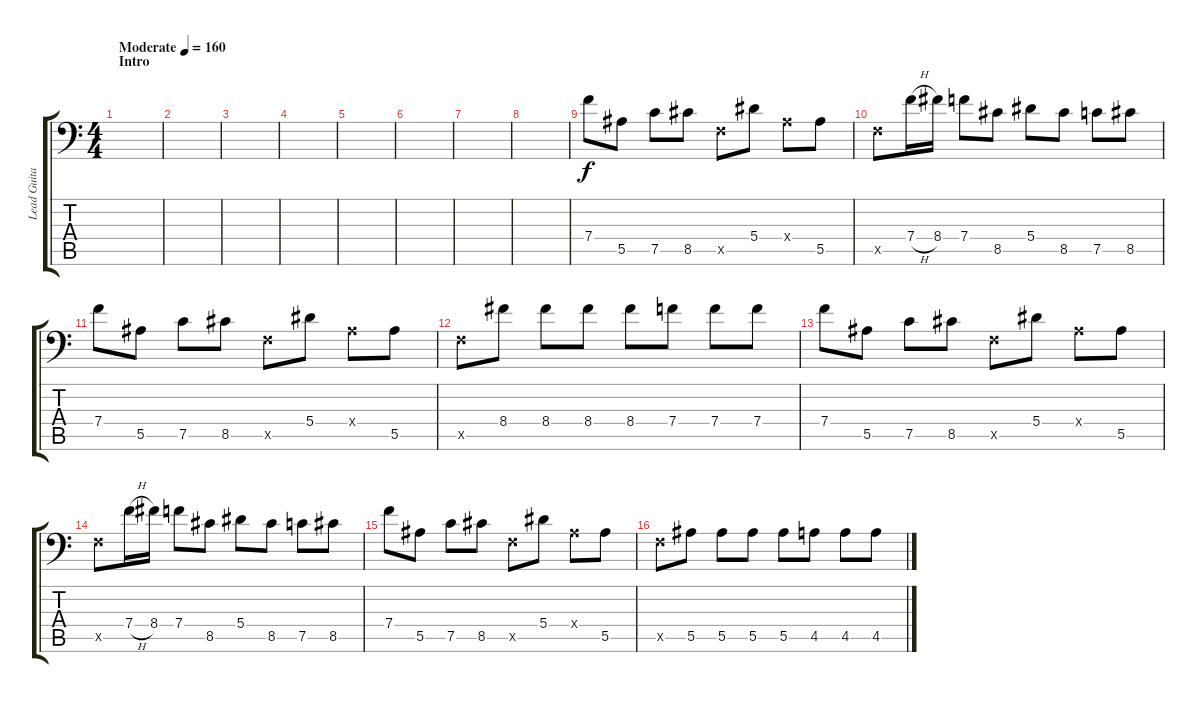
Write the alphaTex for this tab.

\track ("Lead Guitar" "Lead Guita") {instrument distortionguitar}
\staff {score tabs}
\tuning (C4 G3 Eb3 Bb2 F2 Bb1) {hide}
\ts (4 4)
\section ("" "Intro")
\tempo (160 "Moderate")
\clef f4
\ks c
|
|
|
|
|
|
|
|
7.4.8 5.5.8 7.5.8 8.5.8 0.5{x}.8 5.4.8 0.4{x}.8 5.5.8 |
0.5{x}.8 7.4{h}.16 8.4.16 7.4.8 8.5.8 5.4.8 8.5.8 7.5.8 8.5.8 |
7.4.8 5.5.8 7.5.8 8.5.8 0.5{x}.8 5.4.8 0.4{x}.8 5.5.8 |
0.5{x}.8 8.4.8 8.4.8 8.4.8 8.4.8 7.4.8 7.4.8 7.4.8 |
7.4.8 5.5.8 7.5.8 8.5.8 0.5{x}.8 5.4.8 0.4{x}.8 5.5.8 |
0.5{x}.8 7.4{h}.16 8.4.16 7.4.8 8.5.8 5.4.8 8.5.8 7.5.8 8.5.8 |
7.4.8 5.5.8 7.5.8 8.5.8 0.5{x}.8 5.4.8 0.4{x}.8 5.5.8 |
0.5{x}.8 5.5.8 5.5.8 5.5.8 5.5.8 4.5.8 4.5.8 4.5.8
